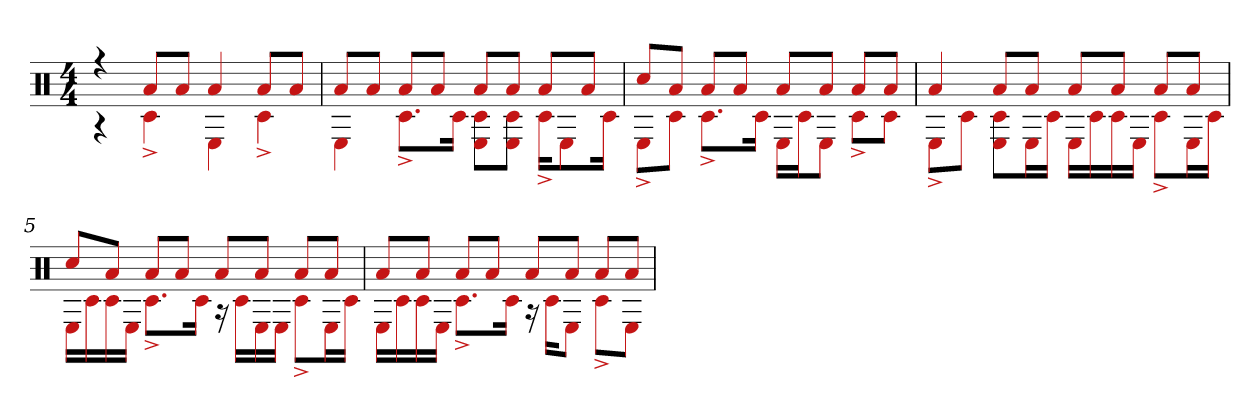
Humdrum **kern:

**kern
*part1
*staff1
*clefX
*k[]
*M4/4
=1
*^
4r	4r
8aL	4c#^
8aJ	.
4a	4E
8aL	4c#^
8aJ	.
=2	=2
8aL	4E
8aJ	.
8aL	8.c#^L
8aJ	.
.	16c#Jk
8aL	8E 8c#L
8aJ	8c# 8EJ
8aL	16c#^KL
.	8E
8aJ	.
.	16c#Jk
=3	=3
8cc#L	8E^L
8aJ	8c#J
8aL	8.c#^L
8aJ	.
.	16c#Jk
8aL	16ELL
.	16c#J
8aJ	8EJ
8aL	8c#^L
8aJ	8c#J
=4	=4
4a	8E^L
.	8c#J
8aL	8E 8c#L
8aJ	16EL
.	16c#JJ
8aL	16ELL
.	16c#
8aJ	16c#
.	16EJJ
8aL	8c#^L
8aJ	16EL
.	16c#JJ
=5	=5
8cc#L	16ELL
.	16c#
8aJ	16c#
.	16EJJ
8aL	8.c#^L
8aJ	.
.	16c#Jk
8aL	16r
.	16c#LL
8aJ	16E
.	16EJJ
8aL	8c#^L
8aJ	16EL
.	16c#JJ
=6	=6
8aL	16ELL
.	16c#
8aJ	16c#
.	16EJJ
8aL	8.c#^L
8aJ	.
.	16c#Jk
8aL	16r
.	16c#KL
8aJ	8EJ
8aL	8c#^L
8aJ	8EJ
*v	*v
=
*-
